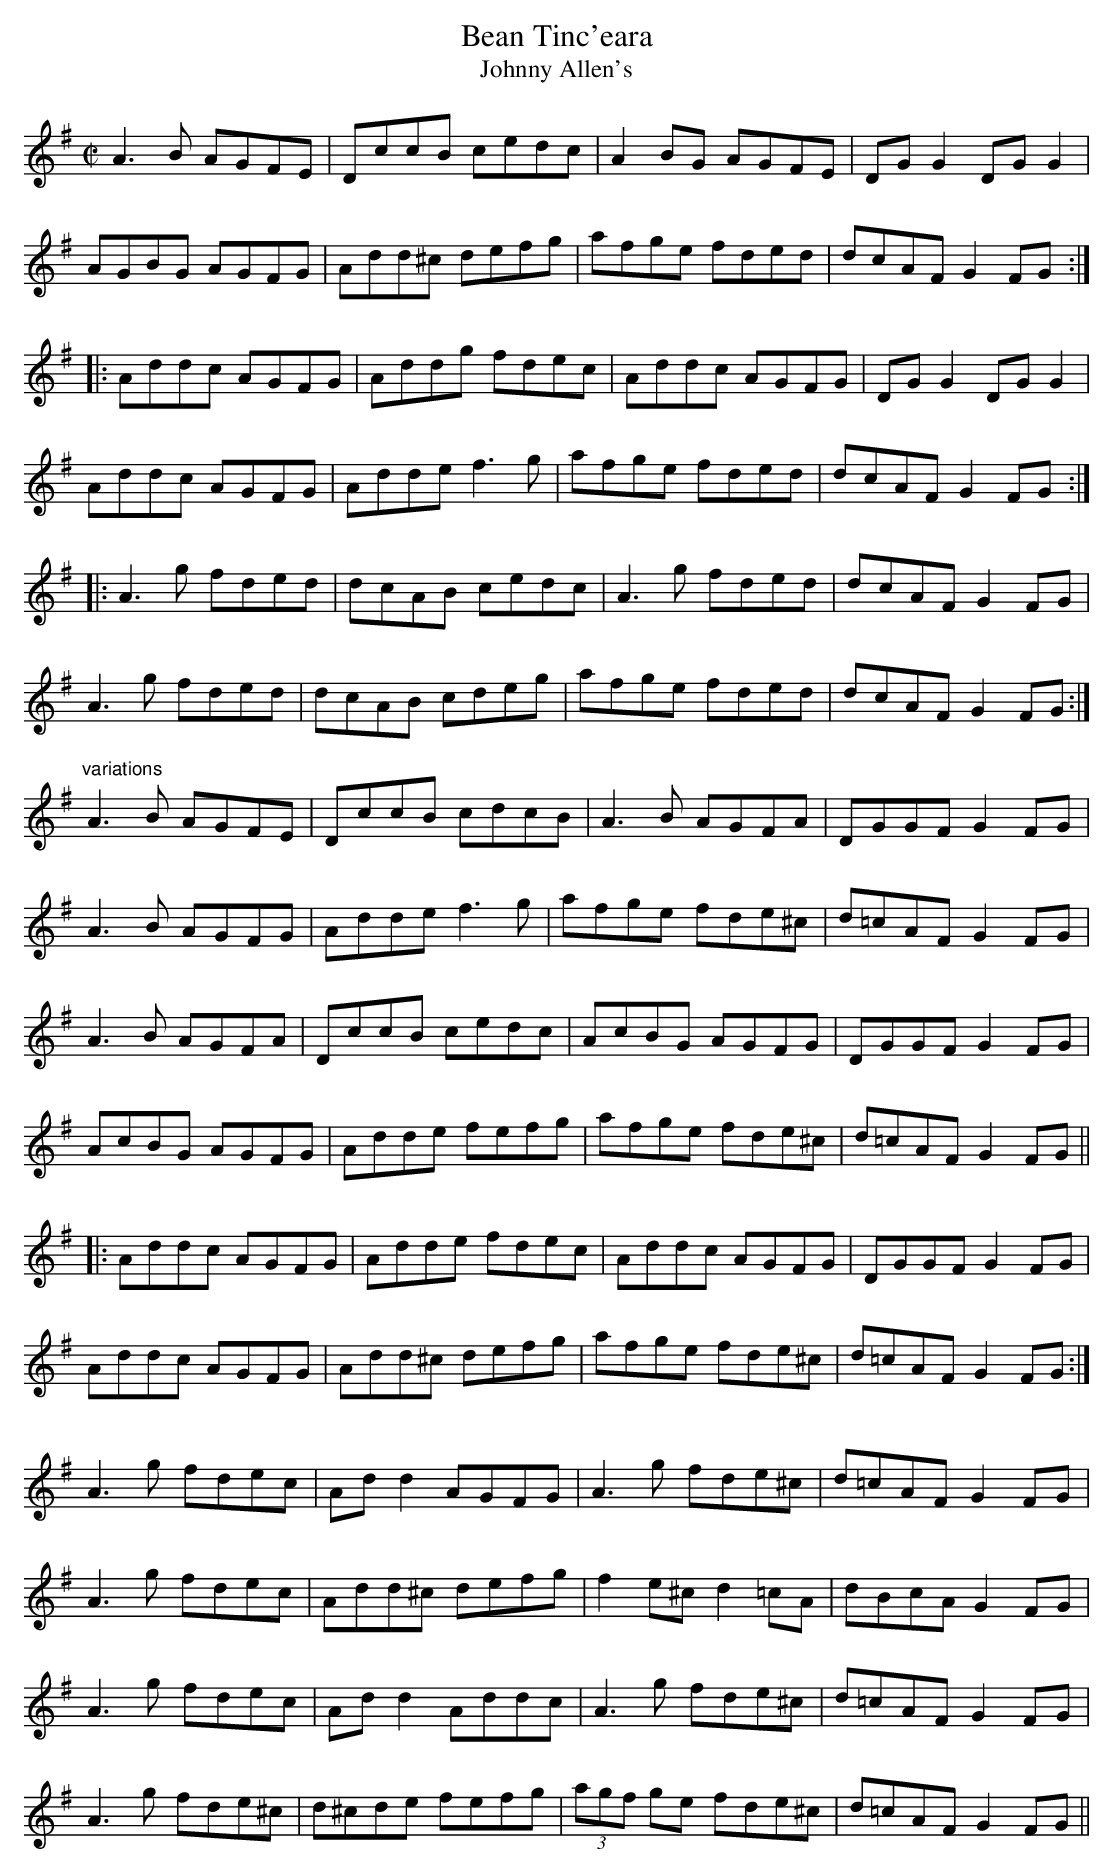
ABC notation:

X:1
T:Bean Tinc'eara
T:Johnny Allen's
M:C|
K:Dmix
A3B AGFE|DccB cedc|A2BG AGFE|DGG2 DGG2|
AGBG AGFG|Add^c defg|afge fded|dcAF G2FG:|
|:Addc AGFG|Addg fdec|Addc AGFG|DGG2 DGG2|
Addc AGFG|Adde f3g|afge fded|dcAF G2FG:|
|:A3g fded|dcAB cedc|A3g fded|dcAF G2FG|
A3g fded|dcAB cdeg|afge fded|dcAF G2FG:|
"variations"
A3B AGFE|DccB cdcB|A3B AGFA|DGGF G2FG|
A3B AGFG|Adde f3g|afge fde^c|d=cAF G2FG|
A3B AGFA|DccB cedc|AcBG AGFG|DGGF G2FG|
AcBG AGFG|Adde fefg|afge fde^c|d=cAF G2FG||
|:Addc AGFG|Adde fdec|Addc AGFG|DGGF G2FG|
Addc AGFG|Add^c defg|afge fde^c|d=cAF G2FG:|
A3g fdec|Add2 AGFG|A3g fde^c|d=cAF G2FG|
A3g fdec|Add^c defg|f2e^c d2=cA|dBcA G2FG|
A3g fdec|Add2 Addc|A3g fde^c|d=cAF G2FG|
A3g fde^c|d^cde fefg|(3agf ge fde^c|d=cAF G2FG||
